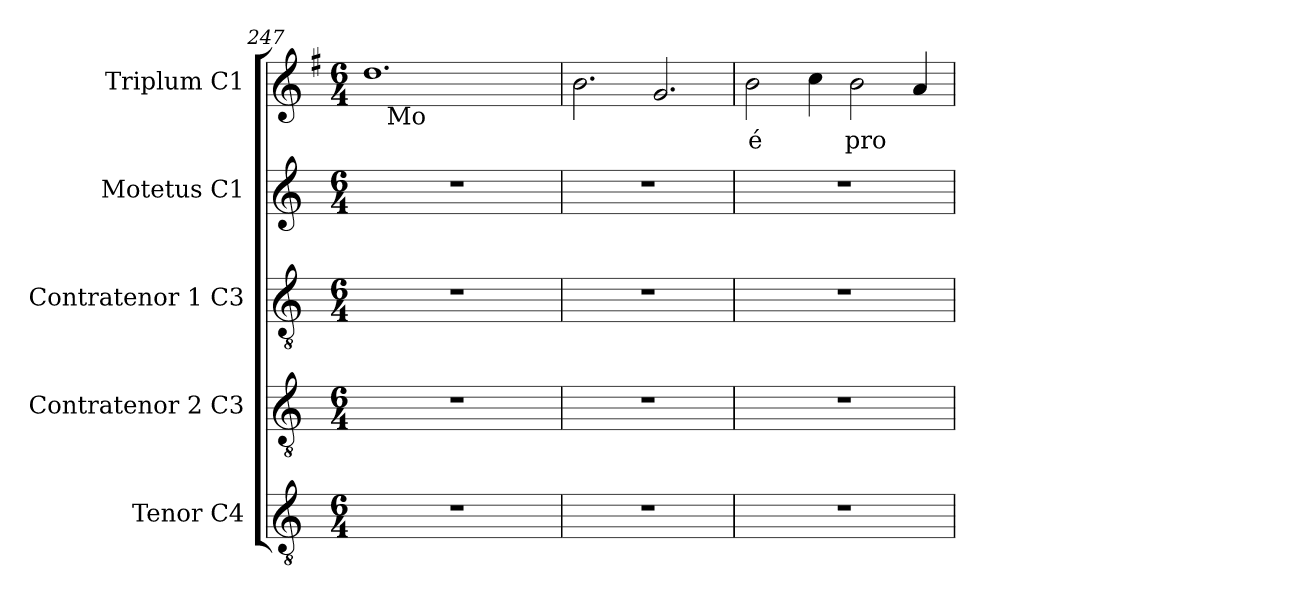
**kern	**kern	**kern	**kern	**kern	**text
*part5	*part4	*part3	*part2	*part1	*part1
*staff5	*staff4	*staff3	*staff2	*staff1	*staff1
*I"Tenor  C4	*I"Contratenor 2  C3	*I"Contratenor 1  C3	*I"Motetus  C1	*I"Triplum  C1	*
*I'T	*I'Ct2	*I'Ct1	*I'Mot	*I'Tr	*
*clefGv2	*clefGv2	*clefGv2	*clefG2	*clefG2	*
*k[]	*k[]	*k[]	*k[]	*k[f#]	*
*C:	*C:	*C:	*C:	*G:	*
*M6/4	*M6/4	*M6/4	*M6/4	*M6/4	*
=247	=247	=247	=247	=247	=247
!	!	!	!	!LO:TX:b:t=.	!
!	!	!	!	!	!LO:LY:b:cj
*	*	*	*	*^	*
1.r	1.r	1.r	1.r	1.dd	16.ryy	.
!	!	!	!	!	!LO:TX:b:t=Mo	!
.	.	.	.	.	1ryy	.
.	.	.	.	.	4ryy	.
.	.	.	.	.	8ryy	.
.	.	.	.	.	32ryy	.
=248	=248	=248	=248	=248	=248	=248
!	!	!	!	!	!	!LO:LY:b:cj
*	*	*	*	*v	*v	*
1.r	1.r	1.r	1.r	2.b\	.
!	!	!	!	!	!LO:LY:b:cj
.	.	.	.	2.g/	.
!!LO:LB:g=z
=249	=249	=249	=249	=249	=249
*	*	*	*	*k[]	*
*	*	*	*	*C:	*
!	!	!	!	!	!LO:LY:b:cj
1.r	1.r	1.r	1.r	2b\	é
!	!	!	!	!	!LO:LY:b:cj
.	.	.	.	4cc\	.
!	!	!	!	!	!LO:LY:b:cj
.	.	.	.	2b\	pro-
!	!	!	!	!	!LO:LY:b:cj
.	.	.	.	4a/	--
=	=	=	=	=	=
*-	*-	*-	*-	*-	*-
